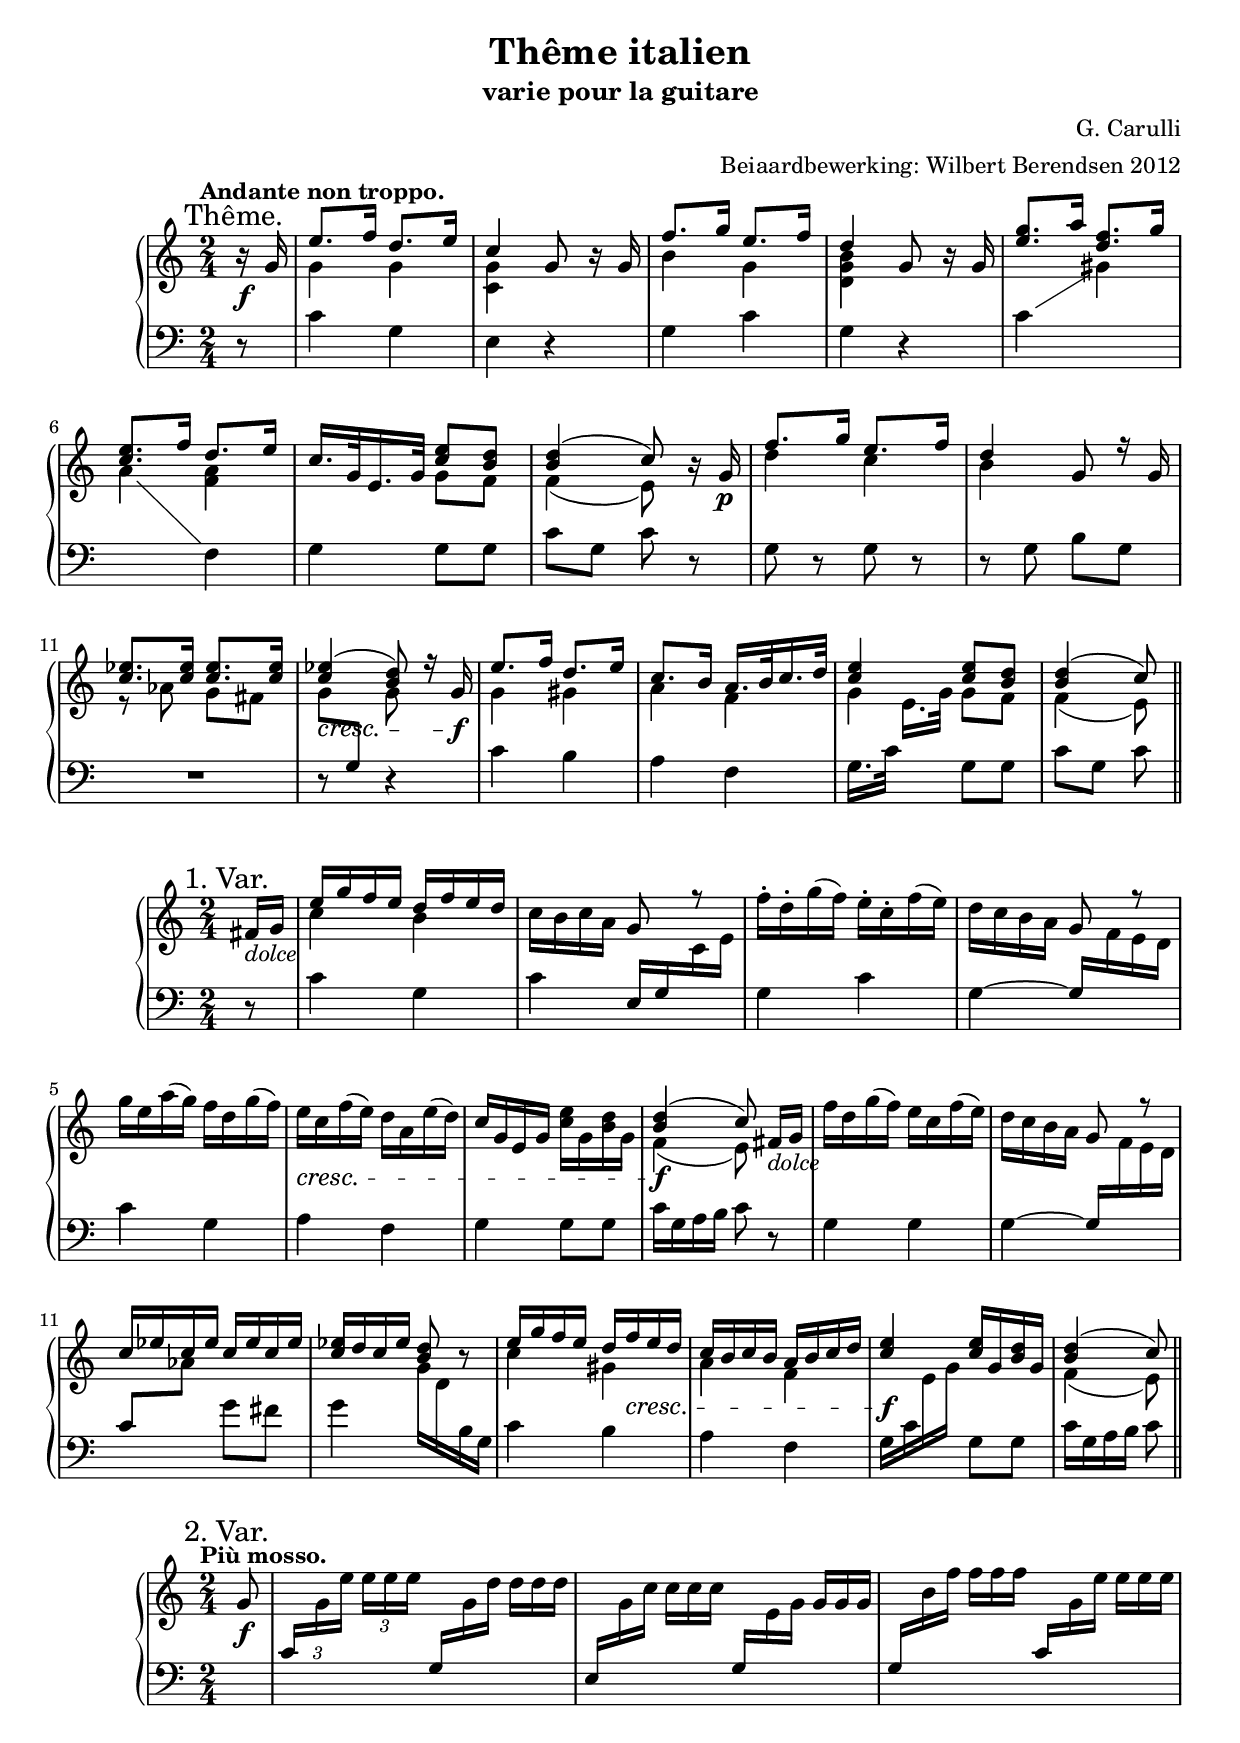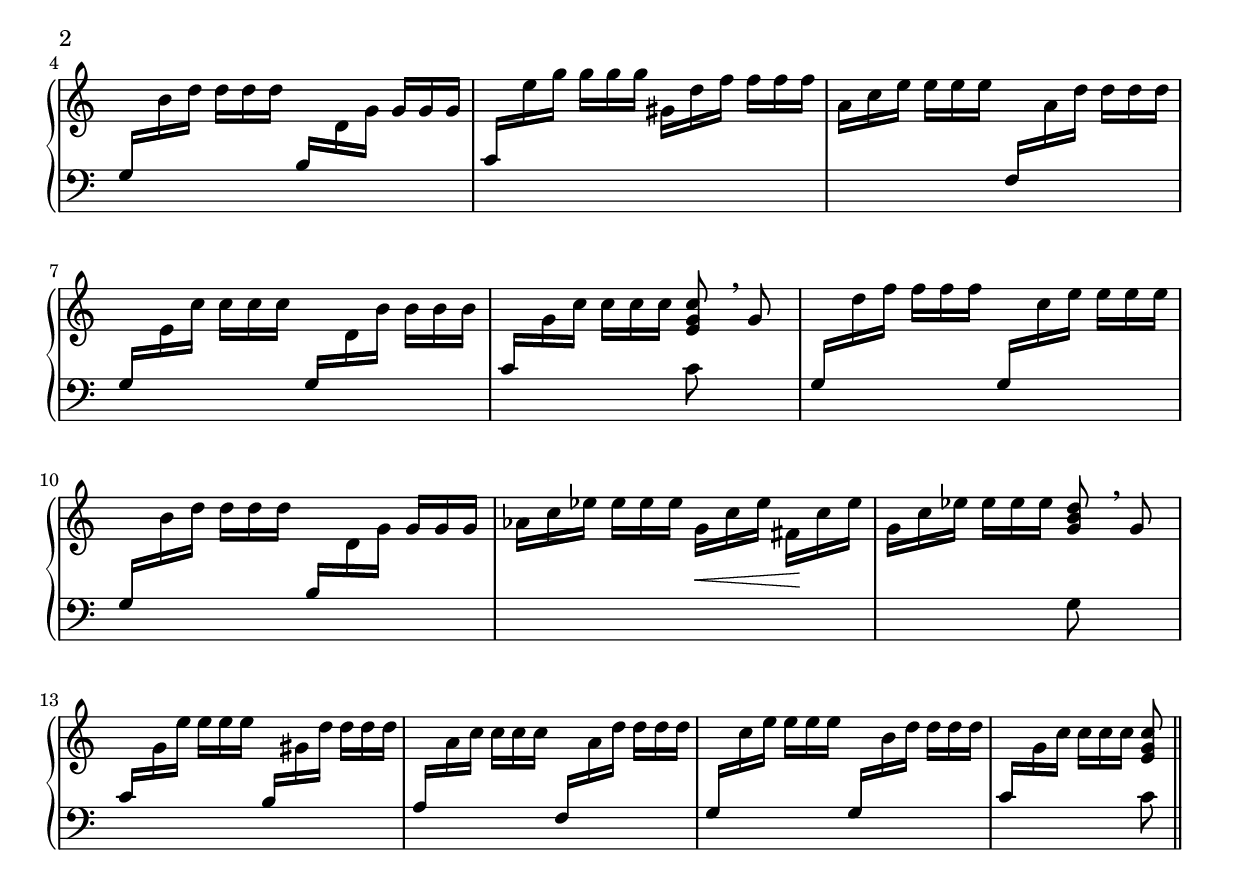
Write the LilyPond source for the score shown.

\version "2.14.2"

\header {
  title = "Thême italien"
  subtitle = "varie pour la guitare"
  composer = "G. Carulli"
  arranger = "Beiaardbewerking: Wilbert Berendsen 2012"
}

man = { \change Staff = "man" }
ped = { \change Staff = "ped" }

mkscore = #
(define-music-function (parser location upper lower pedal)
  (ly:music? ly:music? ly:music?)
  #{
    \new PianoStaff <<
      \new Staff = "man" <<
        $upper
        $lower
      >>
      \new Staff = "ped" <<
        \clef bass
        $pedal
      >>
    >>
  #})

%%% thema
globalT = {
  \mark "Thême."
  \tempo "Andante non troppo."
  \key c \major
  \time 2/4
  \partial 8
}

upperT = \relative c'' {
  \globalT
  r16\f g
  | \voiceOne e'8. f16 d8. e16
  | c4 \oneVoice g8 r16 g
  | \voiceOne f'8. g16 e8. f16
  | d4 \oneVoice g,8 r16 g
  | \voiceOne <g' e>8. a16 <f d>8. g16
  | <e c>8. f16 d8. e16
  | c16. g32 e16. g32 <e' c>8 <d b>
  | <d b>4( c8)
  \oneVoice r16 g\p
  | \voiceOne f'8. g16 e8. f16
  | d4 g,8 r16 g
  | <es' c>8. <es c>16 <es c>8. <es c>16
  | <es c>4(\cresc <d b>8)
  r16 g,\f
  | e'8. f16 d8. e16
  | c8. b16 a16. b32 c16. d32
  | <e c>4 <e c>8 <d b>
  | <d b>4( c8)
  \bar "||"
}

lowerT = \relative c'' {
  \globalT
  s8
  | \voiceTwo g4 g
  | <g c,>4 s4
  | b4 g
  | <d g b>4 s4
  | s2
  | s4 <f a>
  | s4 g8 f
  | f4( e8)
  s8
  | d'4 c
  | b4 s
  | r8 as g fis
  | \once \override Beam #'positions = #'(-3.5 . -4) g8 \voiceOne \ped g, \man \voiceTwo g'
  s8
  | g4 gis 
  | a4 f
  | g4 g8 f
  | f4( e8)  
}

basT = \relative c' {
  \globalT
  r8
  | c4 g
  | e4 r
  | g4 c
  | g4 r
  \showStaffSwitch
  | c4 \man \voiceTwo gis'
  | a4 \ped \oneVoice f,
  | g4 g8 g
  | c8 g c
  r8
  | g8 r g r
  | r8 g b g
  | R2
  | r8 s r4
  | c4 b
  | a4 f
  \hideStaffSwitch
  | g16. c32 \man \voiceTwo e16.[ g32] \oneVoice \ped g,8 g
  | c8 g c  
}

\score { \mkscore \upperT \lowerT \basT }

%%% var 1

globalI = {
  \mark "1. Var."
  \time 2/4
  \key c \major
  \partial 8
}

upperI = \relative c' {
  \globalI
  fis16_\markup\italic dolce g
  | \voiceOne e'16 g f e d f e d 
  | \oneVoice c16 b c a g8 \voiceOne r \oneVoice
  | f'16-. d-. g( f) e-. c-. f( e)
  | d16 c b a \voiceOne g8 r \oneVoice
  | g'16 e a( g) f d g( f)
  | e16\cresc c f( e) d a e'( d)
  | c16 g e g <e' c> g, <d' b> g,
  | \voiceOne <d' b>4(\f c8)\noBeam
  \oneVoice fis,16_\markup\italic dolce g
  | f'16 d g( f) e c f( e)
  | d16 c b a g8 \voiceOne r
  | c16 es c es c es c es
  | <es c>16 d c es <d b>8 \oneVoice r
  | \voiceOne e16 g f e d 
  \once\override DynamicLineSpanner #'Y-extent = #'(0 . 0)
  f\cresc e d
  | c16 b c b a b c d
  | <e c>4\f <e c>16 g, <d' b> g,
  | <d' b>4( c8)
  \bar "||"
}

lowerI = \relative c'' {
  s8
  \voiceTwo
  | c4 b
  | s2*6
  | f4( e8) s8
  | s2*4
  | c'4 gis
  | a4 f
  | s2
  | f4( e8)
}


basI = \relative c' {
  \globalI
  r8
  | c4 g
  | c4 \voiceOne e,16 g \man \voiceTwo c e
  | \ped \oneVoice g,4 c
  | g4~ \voiceOne g16 \man \voiceTwo f' e d
  | \ped \oneVoice c4 g
  | a4 f
  | g4 g8 g
  | c16 g a b c8
  r8
  | g4 g
  | g4~ \voiceOne g16 \man \voiceTwo f' e d
  | \ped \voiceOne c8 \man \voiceTwo as' \ped \oneVoice g fis
  | g4 \man \voiceTwo g16 d \ped b g \oneVoice
  | c4 b 
  | a4 f
  | \voiceTwo g16 c \man e g \ped \oneVoice g,8 g
  | c16 g a b c8
}

\score { \mkscore \upperI \lowerI \basI }

%%%%% var 2

pn = #
(define-music-function (parser location n1 n2 n3)
  (ly:music? ly:music? ly:music?)
  #{
    \ped
    \voiceOne
    $n1
    \man
    \voiceTwo
    $n2
    $n3
    \oneVoice
  #})

globalII = {
  \mark "2. Var."
  \tempo "Più mosso."
  \key c \major
  \time 2/4
  \partial 8
}

varII = \relative c'' {
  \globalII
  g8_\f
  \set tupletSpannerDuration = #(ly:make-moment 1 8)
  \set Timing.baseMoment = #(ly:make-moment 1 8)
  \set Timing.beatStructure = #'(1 1 1 1)
  \once \override TupletNumber #'Y-offset = #3
  \times 2/3 {
    |
    \pn c,16
    g' e' e e e
    \override TupletNumber #'stencil = ##f
    \pn g,,
    g' d' d d d
    |
    \pn e,,
    g' c c c c
    \pn g,
    e' g g g g
    |
    \pn g,
    b' f' f f f
    \pn c,
    g' e' e e e
    |
    \pn g,,
    b' d d d d
    \pn b,
    d g g g g
    |
    \pn c,
    e' g g g g
    gis,
    d' f f f f
    |
    a,
    c e e e e
    \pn f,,
    a' d d d d
    |
    \pn g,,
    e' c' c c c
    \pn g,
    d' b' b b b
    |
    \pn c,
    g' c c c c
  }
  << 
    <c g e>8
    \\
    { \ped c,8 }
  >> \breathe
  g'8
  |
  \times 2/3 {
    \pn g,16
    d'' f f f f
    \pn g,,
    c' e e e e
    |
    \pn g,,
    b' d d d d
    \pn b,
    d g g g g
    |
    as c es es es es
    g,\< c es
    fis,\! c' es
    |
    g, c es es es es
  }
  <<
    <d b g>8
    \\
    { \ped g,,8 }
  >> \breathe
  g'8
  |
  \times 2/3 {
    \pn c,16
    g' e' e e e
    \pn b,
    gis' d' d d d
    |
    \pn a,
    a' c c c c
    \pn f,,
    a' d d d d
    |
    \pn g,,
    c' e e e e
    \pn g,,
    b' d d d d
    |
    \pn c,
    g' c c c c
  }
  <<
    <c g e>8
    \\
    { \ped c,8 }
  >>
  \bar "||"
}

\score { \mkscore \varII {\skip2*16} {\skip2*16} }
